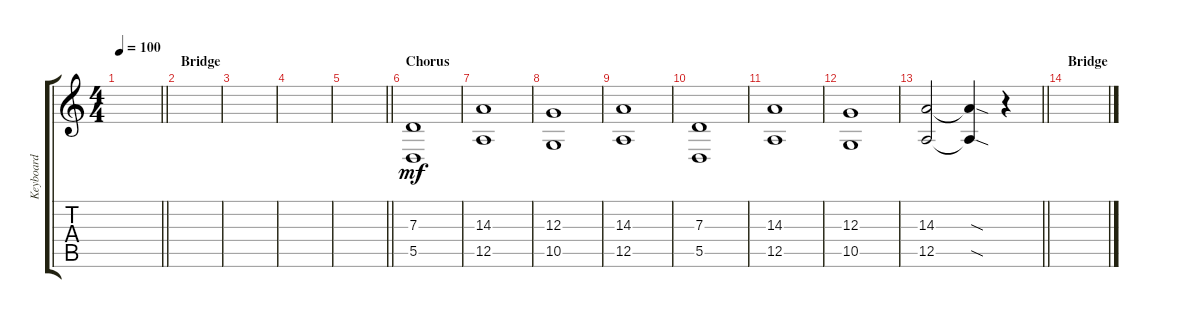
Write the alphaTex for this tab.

\track ("Keyboard" "Keyboard") {instrument fx7echoes}
\staff {score tabs}
\tuning (E4 B3 G3 D3 A2 E2) {hide}
\ts (4 4)
\tempo 100
\clef g2
\barLineRight lightlight
\ks c
|
\section ("" "Bridge")
|
|
|
\barLineRight lightlight
|
\section ("" "Chorus")
(7.3 5.5).1{dy mf} |
(14.3 12.5).1 |
(12.3 10.5).1 |
(14.3 12.5).1 |
(7.3 5.5).1 |
(14.3 12.5).1 |
(12.3 10.5).1 |
\barLineRight lightlight
(14.3 12.5).2 (14.3{sod t} 12.5{sod t}).4 r.4 |
\section ("" "Bridge")
